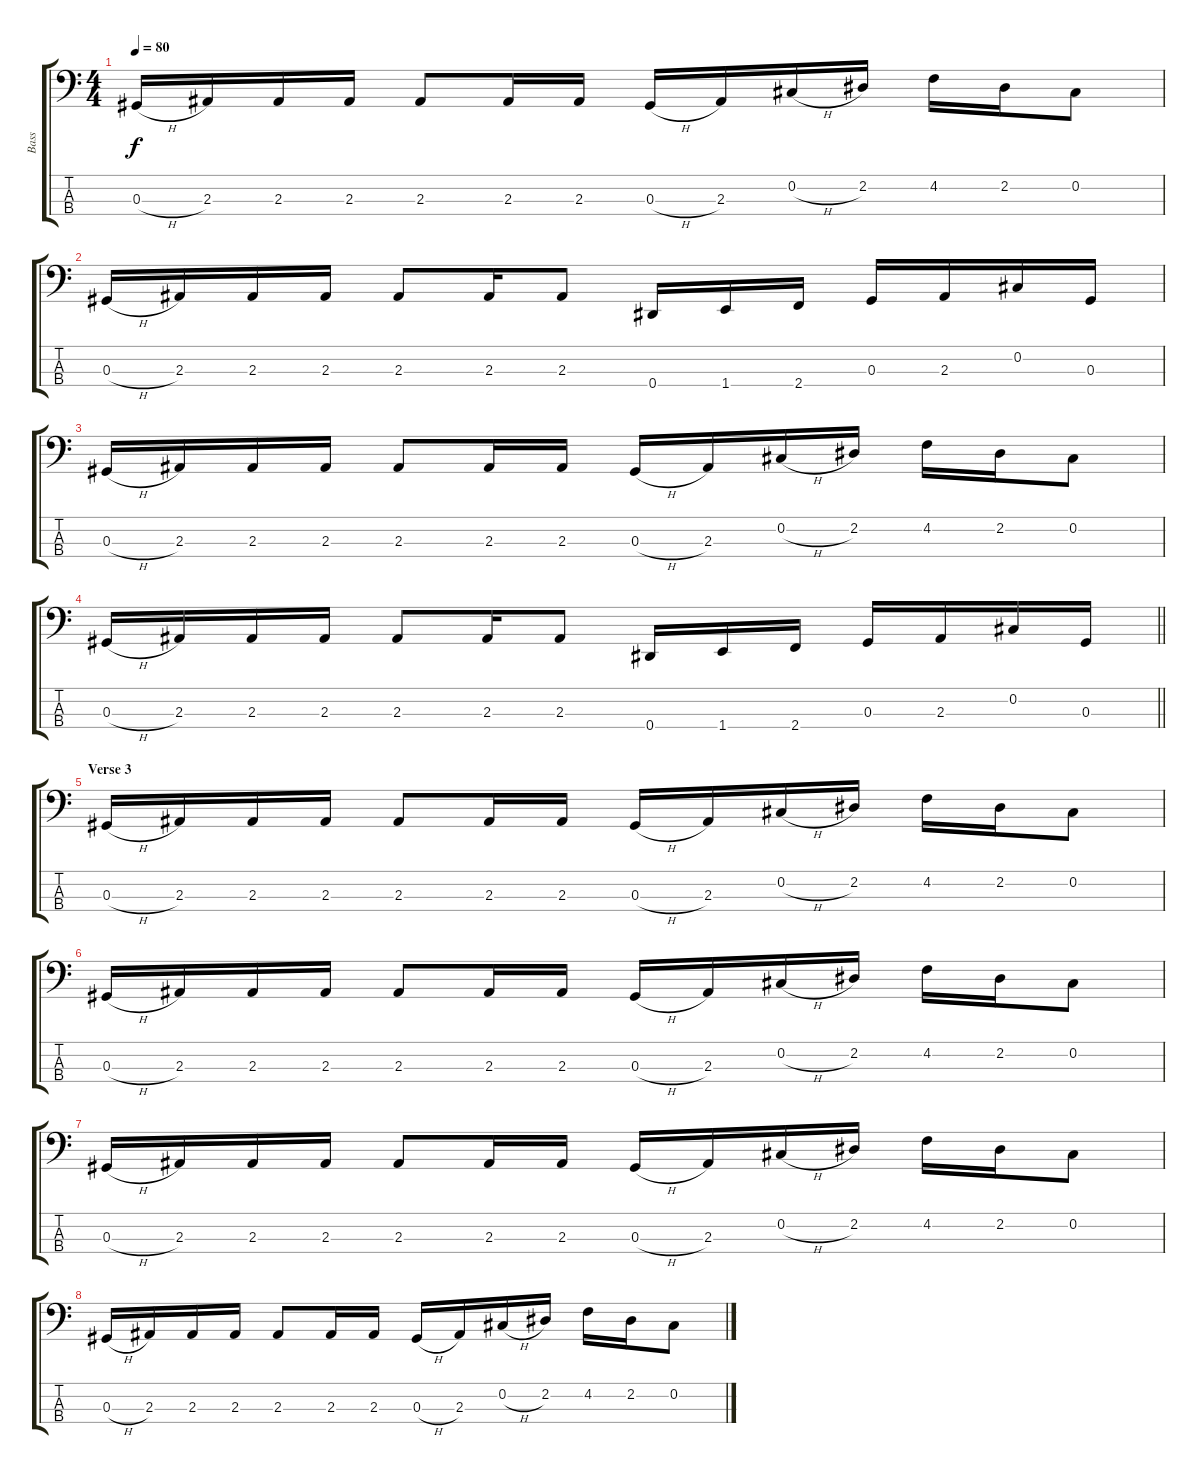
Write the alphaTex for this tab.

\track ("Bass" "Bass") {instrument electricbassfinger}
\staff {score tabs}
\tuning (Gb2 Db2 Ab1 Eb1) {hide}
\ts (4 4)
\tempo 80
\clef f4
\ks c
0.3{h}.16{dy f} 2.3.16 2.3.16 2.3.16 2.3.8 2.3.16 2.3.16 0.3{h}.16 2.3.16 0.2{h}.16 2.2.16 4.2.16 2.2.16 0.2.8 |
0.3{h}.16 2.3.16 2.3.16 2.3.16 2.3.8 2.3.16 2.3.8 0.4.16 1.4.16 2.4.16 0.3.16 2.3.16 0.2.16 0.3.16 |
0.3{h}.16 2.3.16 2.3.16 2.3.16 2.3.8 2.3.16 2.3.16 0.3{h}.16 2.3.16 0.2{h}.16 2.2.16 4.2.16 2.2.16 0.2.8 |
\barLineRight lightlight
0.3{h}.16 2.3.16 2.3.16 2.3.16 2.3.8 2.3.16 2.3.8 0.4.16 1.4.16 2.4.16 0.3.16 2.3.16 0.2.16 0.3.16 |
\section ("" "Verse 3")
0.3{h}.16 2.3.16 2.3.16 2.3.16 2.3.8 2.3.16 2.3.16 0.3{h}.16 2.3.16 0.2{h}.16 2.2.16 4.2.16 2.2.16 0.2.8 |
0.3{h}.16 2.3.16 2.3.16 2.3.16 2.3.8 2.3.16 2.3.16 0.3{h}.16 2.3.16 0.2{h}.16 2.2.16 4.2.16 2.2.16 0.2.8 |
0.3{h}.16 2.3.16 2.3.16 2.3.16 2.3.8 2.3.16 2.3.16 0.3{h}.16 2.3.16 0.2{h}.16 2.2.16 4.2.16 2.2.16 0.2.8 |
0.3{h}.16 2.3.16 2.3.16 2.3.16 2.3.8 2.3.16 2.3.16 0.3{h}.16 2.3.16 0.2{h}.16 2.2.16 4.2.16 2.2.16 0.2.8
